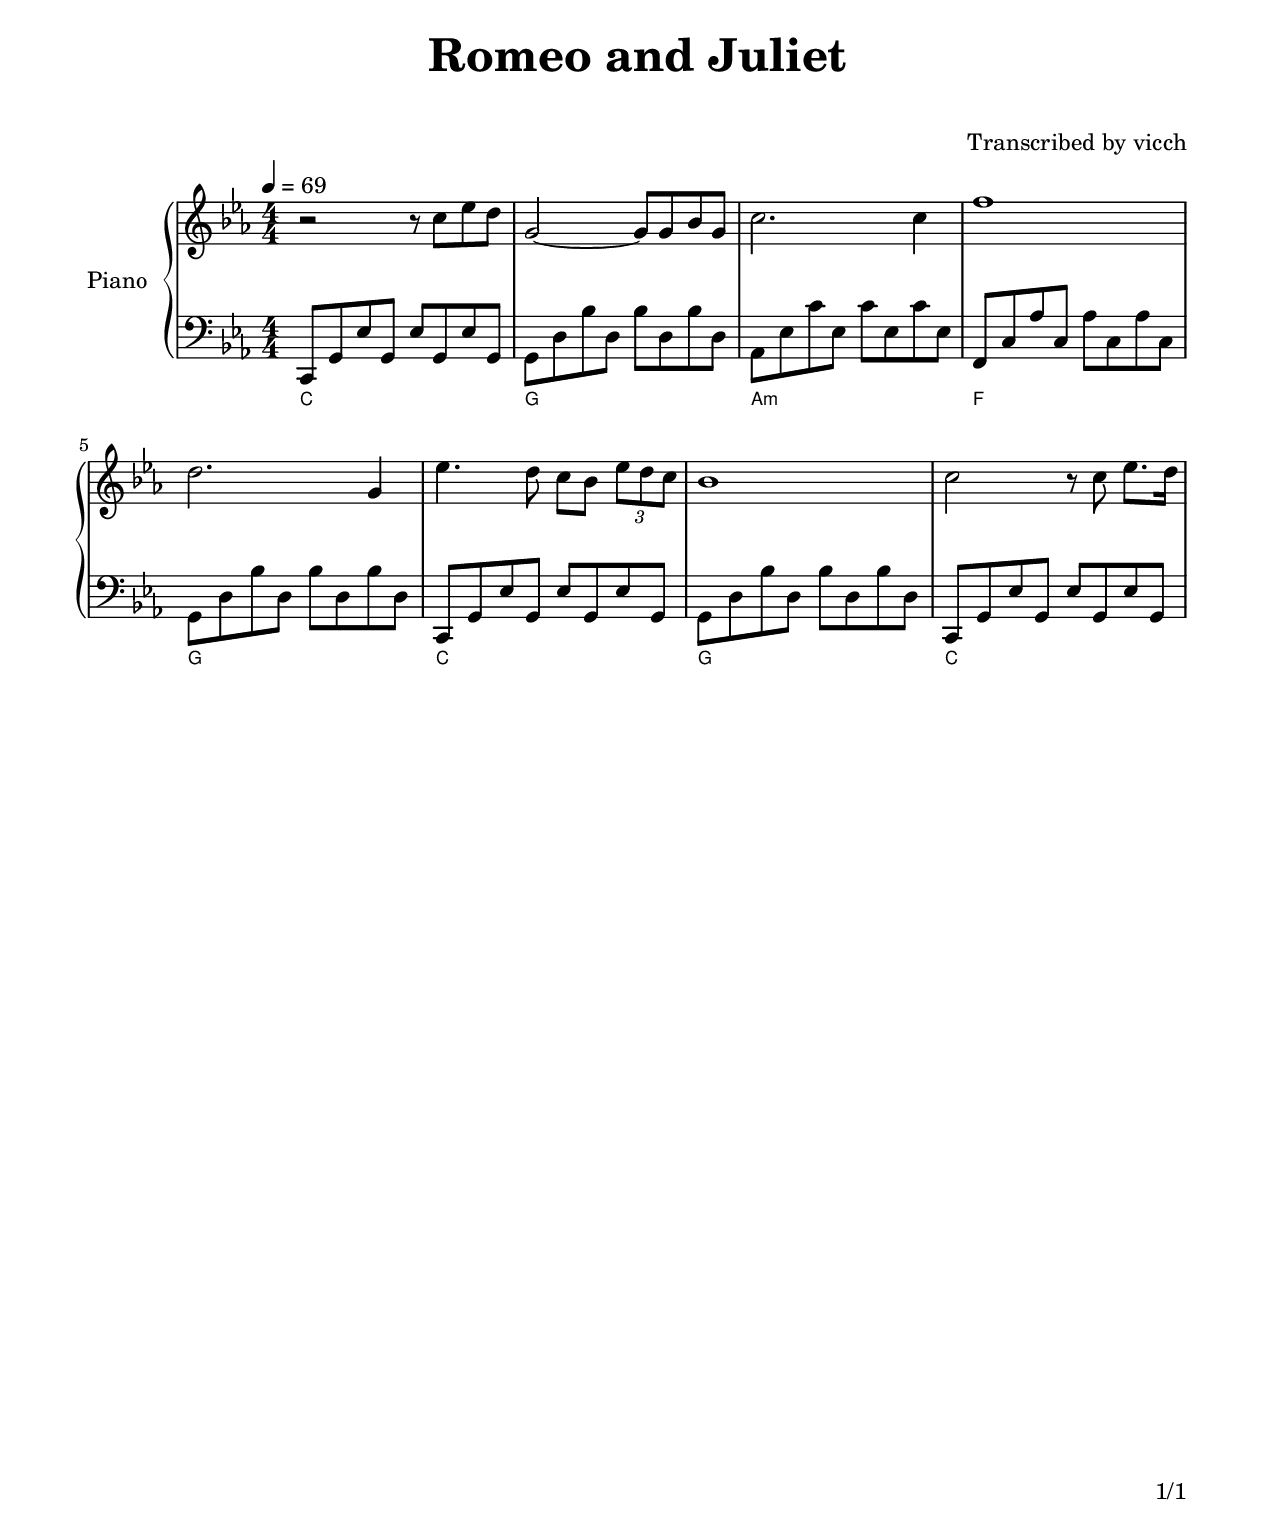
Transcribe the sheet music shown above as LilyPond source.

\version "2.24.3"

#(define title      "Romeo and Juliet")
#(define title-font "")
#(define sequence   "EveryonePiano 292")
#(define total-page 1)

\include "../base.ly"

\markup \vspace #1.5

C  = { c,8  g,8 ef8 g,8 ef8 g,8 ef8 g,8 }
F  = { f,8  c8  af8 c8  af8 c8  af8 c8  }
G  = { g,8  d8  bf8 d8  bf8 d8  bf8 d8  }
Am = { af,8 ef8 c'8 ef8 c'8 ef8 c'8 ef8 }

\score {
  \new PianoStaff \with {
    instrumentName = "Piano"
  } <<
    \new Staff {
      \tempo 4 = 69
      \clef treble
      \key ef \major
      \time 4/4
      
      r2 r8 c''8 ef''8 d''8 | g'2~ g'8  g'8  bf'8 g'8                            | c''2. c''4 | f''1 | \break
      d''2.      g'4        | ef''4. d''8 c''8 bf'8 \tuplet 3/2 { ef'' d'' c'' } | bf'1       | c''2 r8 c''8 ef''8. d''16 | \break
    }
    \new Staff {
      \clef bass
      \key ef \major
      \time 4/4
      
      \C | \G | \Am | \F |
      \G | \C | \G  | \C |
    }
    \chords {
      
      c1 | g1 | a1:m | f1 |
      g1 | c1 | g1   | c1 |
    }
  >>
  \layout {}
  \midi {}
}
